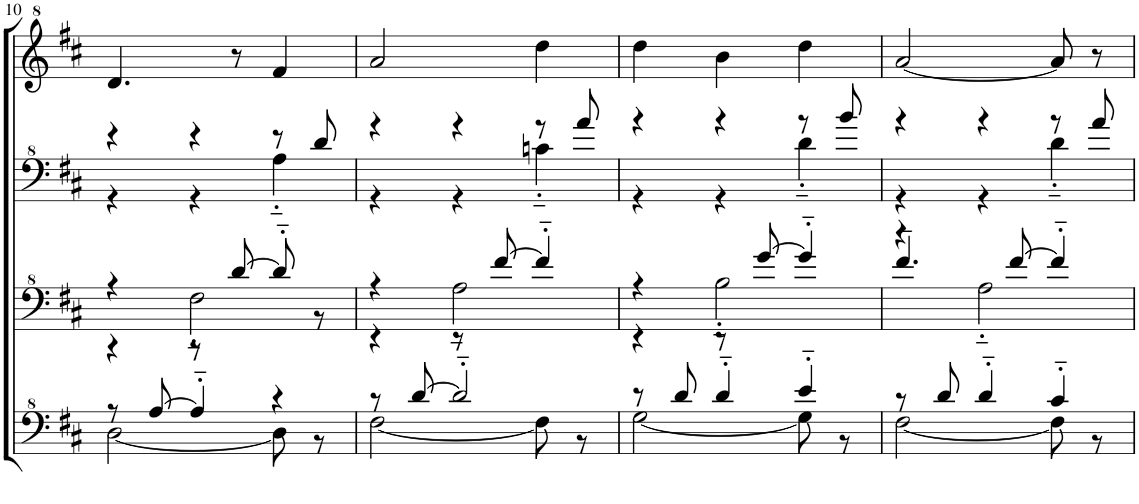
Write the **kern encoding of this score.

**kern	**kern	**kern	**kern
*part1	*part1	*part1	*part1
*staff4	*staff3	*staff2	*staff1
*I"Model III	*	*	*
!!LO:PB:g=z
*clefF^4	*clefF^4	*clefF^4	*clefG^2
*k[f#c#]	*k[f#c#]	*k[f#c#]	*k[f#c#]
*M3/4	*M3/4	*M3/4	*M3/4
=10	=10	=10	=10
*^	*^	*^	*
8r	[2d\	4r	4r	4r	4r	4.dd/
[8a/	.	.	.	.	.	.
4a'~/]	.	8r	2f#'~\	4r	4r	.
.	.	[8dd/	.	.	.	8r
4r	8d\]	8dd'~/]	.	8r	4a'~\	4ff#/
.	8r	8r	.	8dd/	.	.
=11	=11	=11	=11	=11	=11	=11
8r	[2f#\	4r	4r	4r	4r	2aa/
[8dd/	.	.	.	.	.	.
2dd'~/]	.	8r	2a'~\	4r	4r	.
.	.	[8ff#/	.	.	.	.
.	8f#\]	4ff#'~/]	.	8r	4ccn'~\	4ddd\
.	8r	.	.	8aa/	.	.
=12	=12	=12	=12	=12	=12	=12
8r	[2g\	4r	4r	4r	4r	4ddd\
8dd/	.	.	.	.	.	.
4dd'~/	.	8r	2b'~\	4r	4r	4bb\
.	.	[8gg/	.	.	.	.
4ee'~/	8g\]	4gg'~/]	.	8r	4dd'~\	4ddd\
.	8r	.	.	8bb/	.	.
=13	=13	=13	=13	=13	=13	=13
8r	[2f#\	4.ff#~/	4r	4r	4r	[2aa/
8dd/	.	.	.	.	.	.
4dd'~/	.	.	2a'~\	4r	4r	.
.	.	[8ff#/	.	.	.	.
4cc#'~/	8f#\]	4ff#'~/]	.	8r	4dd'~\	8aa/]
.	8r	.	.	8aa/	.	8r
*v	*v	*	*	*	*	*
*	*v	*v	*	*	*
*	*	*v	*v	*
=	=	=	=
*-	*-	*-	*-
